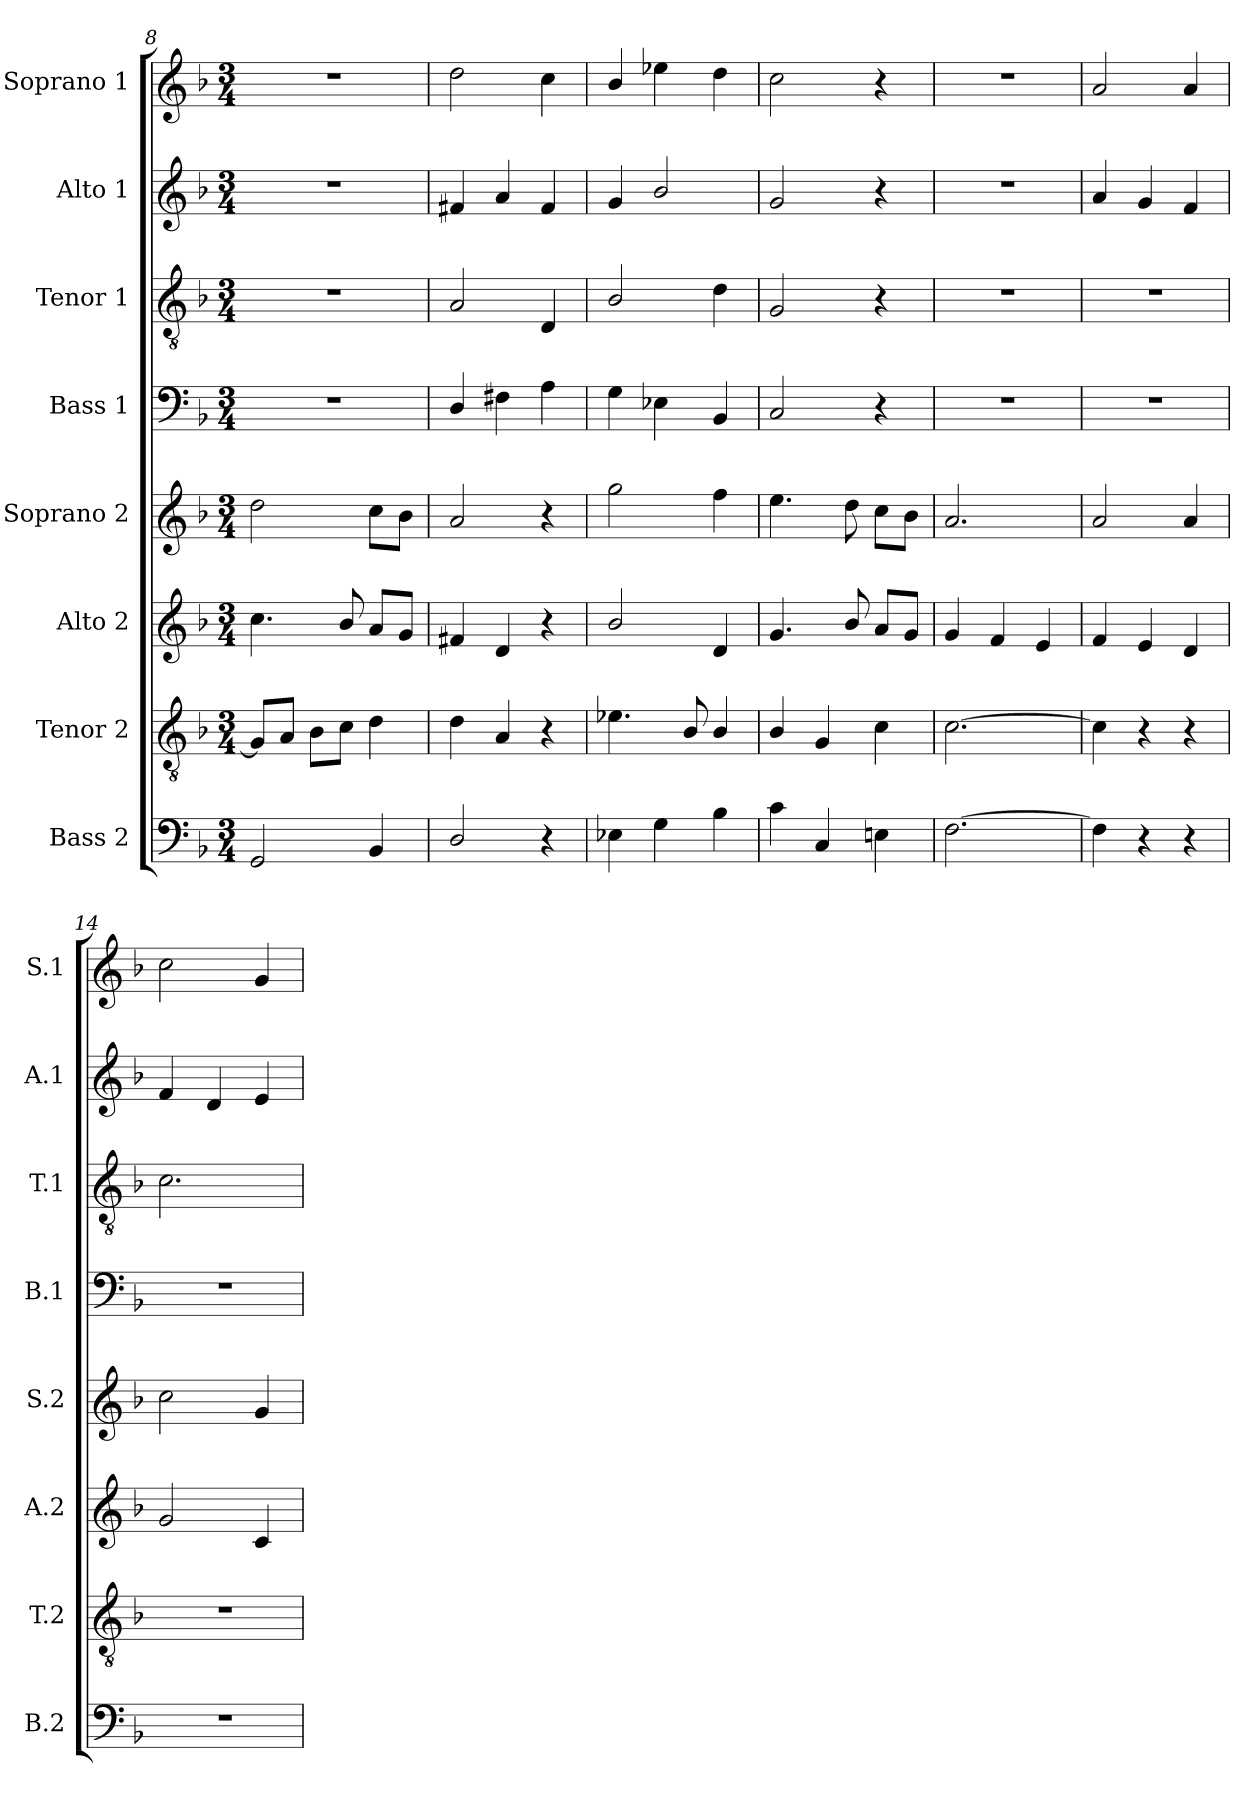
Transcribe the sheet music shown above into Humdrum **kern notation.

**kern	**kern	**kern	**kern	**kern	**kern	**kern	**kern
*part8	*part7	*part6	*part5	*part4	*part3	*part2	*part1
*staff8	*staff7	*staff6	*staff5	*staff4	*staff3	*staff2	*staff1
*I"Bass 2	*I"Tenor 2	*I"Alto 2	*I"Soprano 2	*I"Bass 1	*I"Tenor 1	*I"Alto 1	*I"Soprano 1
*I'B.2	*I'T.2	*I'A.2	*I'S.2	*I'B.1	*I'T.1	*I'A.1	*I'S.1
*clefF4	*clefGv2	*clefG2	*clefG2	*clefF4	*clefGv2	*clefG2	*clefG2
*	*ITrd7c12	*	*	*	*ITrd7c12	*	*
*k[b-]	*k[b-]	*k[b-]	*k[b-]	*k[b-]	*k[b-]	*k[b-]	*k[b-]
*F:	*F:	*F:	*F:	*F:	*F:	*F:	*F:
*M3/4	*M3/4	*M3/4	*M3/4	*M3/4	*M3/4	*M3/4	*M3/4
=8	=8	=8	=8	=8	=8	=8	=8
!	!	!	!	!LO:N:vis=1	!LO:N:vis=1	!LO:N:vis=1	!LO:N:vis=1
2GGi/	8GGi/L]	4.cci\	2ddi\	2.r	2.r	2.r	2.r
.	8AAi/J	.	.	.	.	.	.
.	8BB-i\L	.	.	.	.	.	.
.	8Ci\J	8b-i/	.	.	.	.	.
4BB-i/	4Di\	8ai/L	8cci\L	.	.	.	.
.	.	8gi/J	8b-i\J	.	.	.	.
!!LO:PB:g=z
=9	=9	=9	=9	=9	=9	=9	=9
2Di/	4Di\	4f#Xi/	2ai/	4Di/	2AAi/	4f#Xi/	2ddi\
.	4AAi/	4di/	.	4F#Xi\	.	4ai/	.
4r	4r	4r	4r	4Ai\	4DDi/	4f#i/	4cci\
=10	=10	=10	=10	=10	=10	=10	=10
4E-Xi\	4.E-Xi\	2b-i/	2ggi\	4Gi\	2BB-i/	4gi/	4b-i/
4Gi\	.	.	.	4E-Xi\	.	2b-i/	4ee-Xi\
.	8BB-i/	.	.	.	.	.	.
4B-i\	4BB-i/	4di/	4ffi\	4BB-i/	4Di\	.	4ddi\
=11	=11	=11	=11	=11	=11	=11	=11
4ci\	4BB-i/	4.gi/	4.eei\	2Ci/	2GGi/	2gi/	2cci\
4Ci/	4GGi/	.	.	.	.	.	.
.	.	8b-i/	8ddi\	.	.	.	.
4Eni\	4Ci\	8ai/L	8cci\L	4r	4r	4r	4r
.	.	8gi/J	8b-i\J	.	.	.	.
=12	=12	=12	=12	=12	=12	=12	=12
!	!	!	!	!LO:N:vis=1	!LO:N:vis=1	!LO:N:vis=1	!LO:N:vis=1
[2.Fi\	[2.Ci\	4gi/	2.ai/	2.r	2.r	2.r	2.r
.	.	4fi/	.	.	.	.	.
.	.	4ei/	.	.	.	.	.
=13	=13	=13	=13	=13	=13	=13	=13
!	!	!	!	!LO:N:vis=1	!LO:N:vis=1	!	!
4Fi\]	4Ci\]	4fi/	2ai/	2.r	2.r	4ai/	2ai/
4r	4r	4ei/	.	.	.	4gi/	.
4r	4r	4di/	4ai/	.	.	4fi/	4ai/
=14	=14	=14	=14	=14	=14	=14	=14
!LO:N:vis=1	!LO:N:vis=1	!	!	!LO:N:vis=1	!	!	!
2.r	2.r	2gi/	2cci\	2.r	2.Ci\	4fi/	2cci\
.	.	.	.	.	.	4di/	.
.	.	4ci/	4gi/	.	.	4ei/	4gi/
=	=	=	=	=	=	=	=
*-	*-	*-	*-	*-	*-	*-	*-
